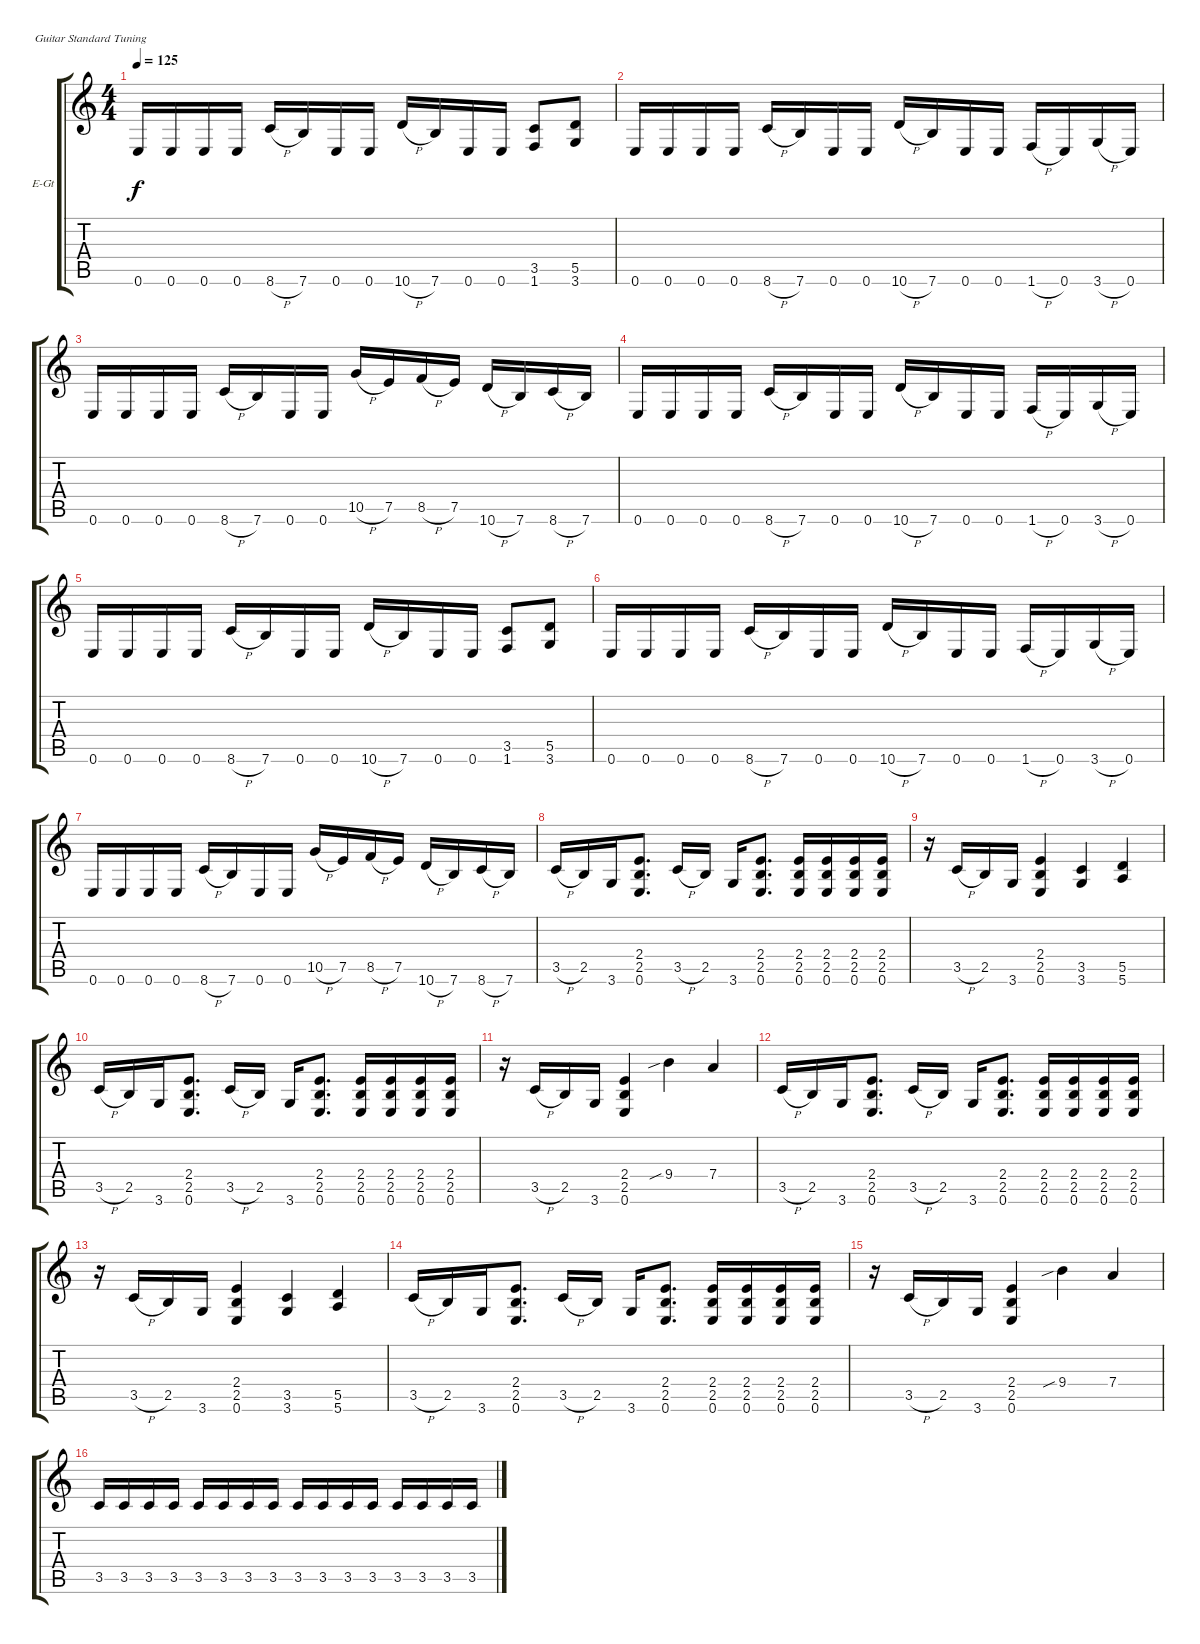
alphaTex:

\defaultSystemsLayout 4
\bracketExtendMode groupsimilarinstruments
\firstSystemTrackNameOrientation horizontal
\otherSystemsTrackNameOrientation horizontal
\track ("Michael Padget" "E-Gt") {instrument distortionguitar}
\staff {score tabs}
\tuning (E4 B3 G3 D3 A2 E2)
\ts (4 4)
\tempo 125
\clef g2
\scale
0.333333
\ks c
0.6.16{dy f} 0.6.16 0.6.16 0.6.16 8.6{h}.16 7.6.16 0.6.16 0.6.16 10.6{h}.16 7.6.16 0.6.16 0.6.16 (1.6 3.5).8 (5.5 3.6).8 |
\scale
0.333333 0.6.16 0.6.16 0.6.16 0.6.16 8.6{h}.16 7.6.16 0.6.16 0.6.16 10.6{h}.16 7.6.16 0.6.16 0.6.16 1.6{h}.16 0.6.16 3.6{h}.16 0.6.16 |
\scale
0.333333 0.6.16 0.6.16 0.6.16 0.6.16 8.6{h}.16 7.6.16 0.6.16 0.6.16 10.5{h}.16 7.5.16 8.5{h}.16 7.5.16 10.6{h}.16 7.6.16 8.6{h}.16 7.6.16 |
\scale
0.333333 0.6.16 0.6.16 0.6.16 0.6.16 8.6{h}.16 7.6.16 0.6.16 0.6.16 10.6{h}.16 7.6.16 0.6.16 0.6.16 1.6{h}.16 0.6.16 3.6{h}.16 0.6.16 |
\scale
0.333333 0.6.16 0.6.16 0.6.16 0.6.16 8.6{h}.16 7.6.16 0.6.16 0.6.16 10.6{h}.16 7.6.16 0.6.16 0.6.16 (1.6 3.5).8 (5.5 3.6).8 |
\scale
0.333333 0.6.16 0.6.16 0.6.16 0.6.16 8.6{h}.16 7.6.16 0.6.16 0.6.16 10.6{h}.16 7.6.16 0.6.16 0.6.16 1.6{h}.16 0.6.16 3.6{h}.16 0.6.16 |
\scale
0.333333 0.6.16 0.6.16 0.6.16 0.6.16 8.6{h}.16 7.6.16 0.6.16 0.6.16 10.5{h}.16 7.5.16 8.5{h}.16 7.5.16 10.6{h}.16 7.6.16 8.6{h}.16 7.6.16 |
\scale
0.333333 3.5{h}.16 2.5.16 3.6.16 (2.4 2.5 0.6).8{d} 3.5{h}.16 2.5.16 3.6.16 (2.4 2.5 0.6).8{d} (0.6 2.4 2.5).16 (0.6 2.4 2.5).16 (0.6 2.4 2.5).16 (0.6 2.5 2.4).16 |
\scale
0.333333 r.16 3.5{h}.16 2.5.16 3.6.16 (2.4 2.5 0.6).4 (3.6 3.5).4 (5.5 5.6).4 |
\scale
0.333333 3.5{h}.16 2.5.16 3.6.16 (2.4 2.5 0.6).8{d} 3.5{h}.16 2.5.16 3.6.16 (2.4 2.5 0.6).8{d} (0.6 2.4 2.5).16 (0.6 2.4 2.5).16 (0.6 2.4 2.5).16 (0.6 2.5 2.4).16 |
\scale
0.333333 r.16 3.5{h}.16 2.5.16 3.6.16 (2.4 2.5 0.6).4 9.4{sib}.4 7.4.4 |
\scale
0.333333 3.5{h}.16 2.5.16 3.6.16 (2.4 2.5 0.6).8{d} 3.5{h}.16 2.5.16 3.6.16 (2.4 2.5 0.6).8{d} (0.6 2.4 2.5).16 (0.6 2.4 2.5).16 (0.6 2.4 2.5).16 (0.6 2.5 2.4).16 |
\scale
0.333333 r.16 3.5{h}.16 2.5.16 3.6.16 (2.4 2.5 0.6).4 (3.6 3.5).4 (5.5 5.6).4 |
\scale
0.333333 3.5{h}.16 2.5.16 3.6.16 (2.4 2.5 0.6).8{d} 3.5{h}.16 2.5.16 3.6.16 (2.4 2.5 0.6).8{d} (0.6 2.4 2.5).16 (0.6 2.4 2.5).16 (0.6 2.4 2.5).16 (0.6 2.5 2.4).16 |
\scale
0.333333 r.16 3.5{h}.16 2.5.16 3.6.16 (2.4 2.5 0.6).4 9.4{sib}.4 7.4.4 |
\scale
0.333333 3.5.16 3.5.16 3.5.16 3.5.16 3.5.16 3.5.16 3.5.16 3.5.16 3.5.16 3.5.16 3.5.16 3.5.16 3.5.16 3.5.16 3.5.16 3.5.16
